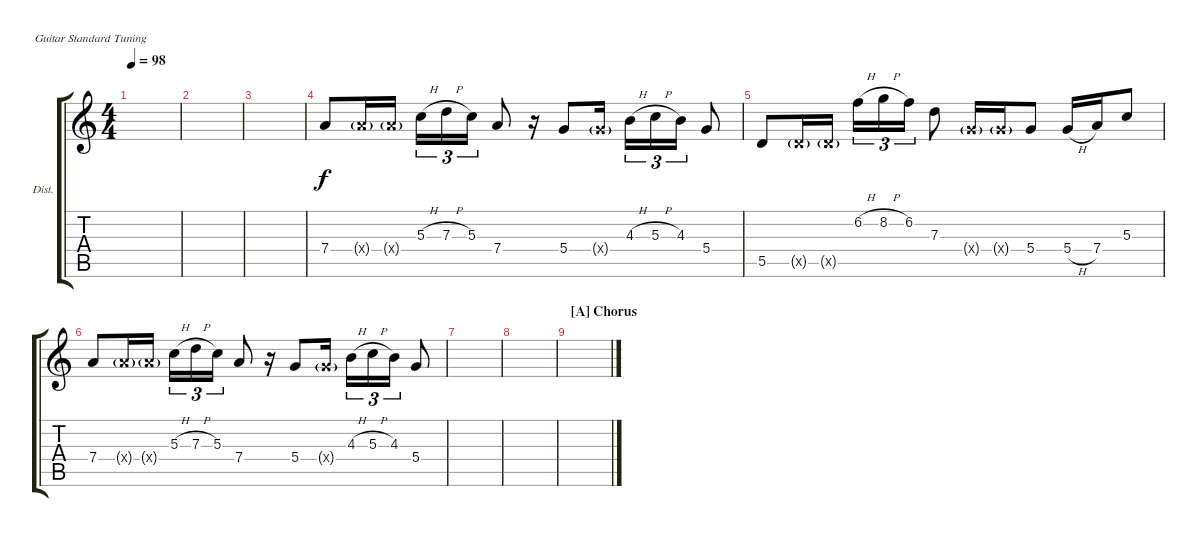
\defaultSystemsLayout 4
\bracketExtendMode groupsimilarinstruments
\firstSystemTrackNameOrientation horizontal
\otherSystemsTrackNameOrientation horizontal
\track ("Distortion Guitar (John Frucsiante)" "Dist.") {instrument distortionguitar}
\staff {score tabs}
\tuning (E4 B3 G3 D3 A2 E2)
\ts (4 4)
\tempo 98
\clef g2
\ks c
|
|
\scale
0.333333 |
\scale
0.333333 7.4.8 7.4{g x}.16 7.4{g x}.16 5.3{h}.16{tu (3 2)} 7.3{h}.16{tu (3 2)} 5.3.16{tu (3 2)} 7.4.8 r.16 5.4.8 5.4{g x}.16 4.3{h}.16{tu (3 2)} 5.3{h}.16{tu (3 2)} 4.3.16{tu (3 2)} 5.4.8 |
\scale
0.333333 5.5.8 5.5{g x}.16 5.5{g x}.16 6.2{h}.16{tu (3 2)} 8.2{h}.16{tu (3 2)} 6.2.16{tu (3 2)} 7.3.8 5.4{g x}.16 5.4{g x}.16 5.4.8 5.4{h}.16 7.4.16 5.3.8 |
\scale
0.333333 7.4.8 7.4{g x}.16 7.4{g x}.16 5.3{h}.16{tu (3 2)} 7.3{h}.16{tu (3 2)} 5.3.16{tu (3 2)} 7.4.8 r.16 5.4.8 5.4{g x}.16 4.3{h}.16{tu (3 2)} 5.3{h}.16{tu (3 2)} 4.3.16{tu (3 2)} 5.4.8 |
\scale
0.333333 |
\scale
0.333333 |
\section ("A" "Chorus")
\scale
0.333333 |
\scale
0.333333 |
\scale
0.333333 |
\scale
0.333333 |
\scale
0.333333 |
\scale
0.333333 |
\scale
0.333333 |
\scale
0.333333
